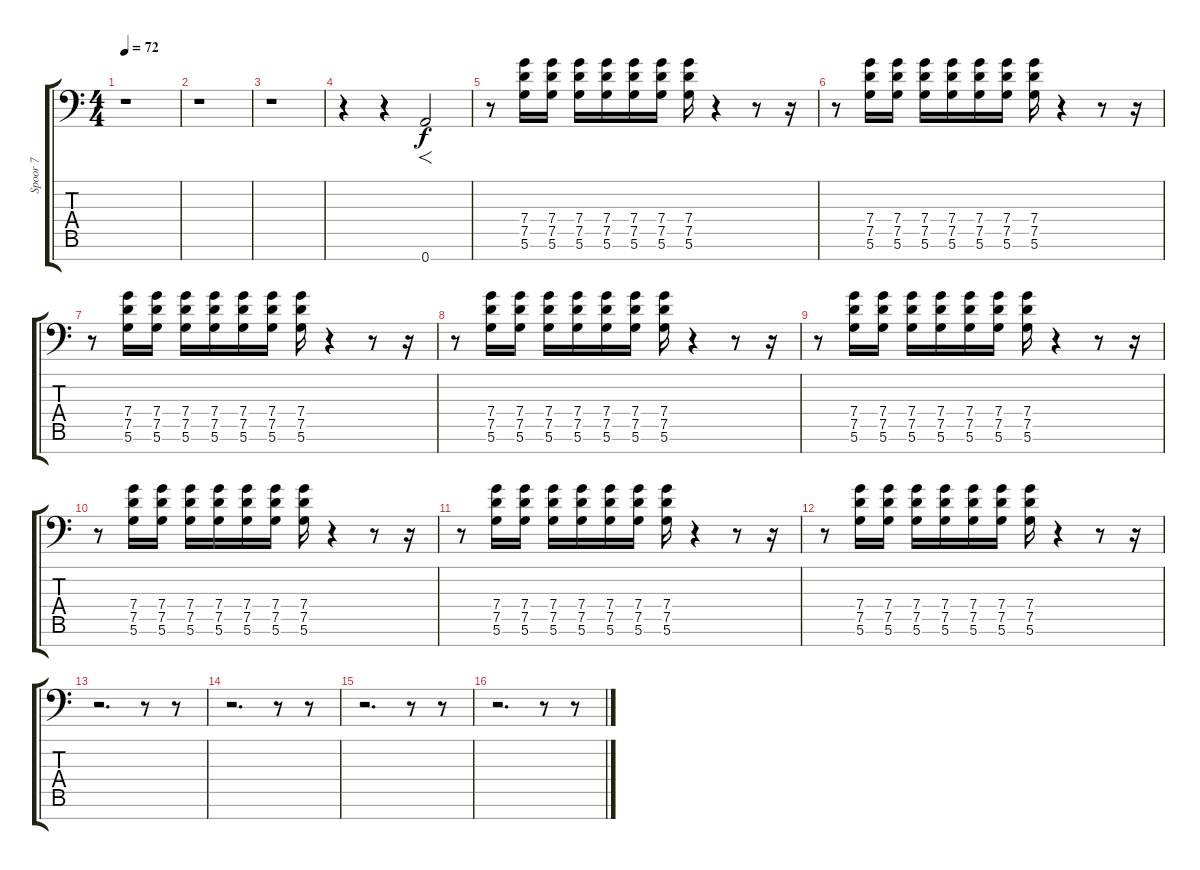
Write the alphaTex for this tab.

\track ("Spoor 7" "Spoor 7") {instrument distortionguitar}
\staff {score tabs}
\tuning (D4 A3 F3 C3 G2 D2 A1) {hide}
\ts (4 4)
\tempo 72
\clef f4
\ks c
r.1{dy f} |
r.1 |
r.1 |
r.4 r.4 0.7.2{f} |
r.8 (7.4 7.5 5.6).16 (7.4 7.5 5.6).16 (7.4 7.5 5.6).16 (7.4 7.5 5.6).16 (7.4 7.5 5.6).16 (7.4 7.5 5.6).16 (7.4 7.5 5.6).16 r.4 r.8 r.16 |
r.8 (7.4 7.5 5.6).16 (7.4 7.5 5.6).16 (7.4 7.5 5.6).16 (7.4 7.5 5.6).16 (7.4 7.5 5.6).16 (7.4 7.5 5.6).16 (7.4 7.5 5.6).16 r.4 r.8 r.16 |
r.8 (7.4 7.5 5.6).16 (7.4 7.5 5.6).16 (7.4 7.5 5.6).16 (7.4 7.5 5.6).16 (7.4 7.5 5.6).16 (7.4 7.5 5.6).16 (7.4 7.5 5.6).16 r.4 r.8 r.16 |
r.8 (7.4 7.5 5.6).16 (7.4 7.5 5.6).16 (7.4 7.5 5.6).16 (7.4 7.5 5.6).16 (7.4 7.5 5.6).16 (7.4 7.5 5.6).16 (7.4 7.5 5.6).16 r.4 r.8 r.16 |
r.8 (7.4 7.5 5.6).16 (7.4 7.5 5.6).16 (7.4 7.5 5.6).16 (7.4 7.5 5.6).16 (7.4 7.5 5.6).16 (7.4 7.5 5.6).16 (7.4 7.5 5.6).16 r.4 r.8 r.16 |
r.8 (7.4 7.5 5.6).16 (7.4 7.5 5.6).16 (7.4 7.5 5.6).16 (7.4 7.5 5.6).16 (7.4 7.5 5.6).16 (7.4 7.5 5.6).16 (7.4 7.5 5.6).16 r.4 r.8 r.16 |
r.8 (7.4 7.5 5.6).16 (7.4 7.5 5.6).16 (7.4 7.5 5.6).16 (7.4 7.5 5.6).16 (7.4 7.5 5.6).16 (7.4 7.5 5.6).16 (7.4 7.5 5.6).16 r.4 r.8 r.16 |
r.8 (7.4 7.5 5.6).16 (7.4 7.5 5.6).16 (7.4 7.5 5.6).16 (7.4 7.5 5.6).16 (7.4 7.5 5.6).16 (7.4 7.5 5.6).16 (7.4 7.5 5.6).16 r.4 r.8 r.16 |
r.2{d} r.8 r.8 |
r.2{d} r.8 r.8 |
r.2{d} r.8 r.8 |
r.2{d} r.8 r.8
